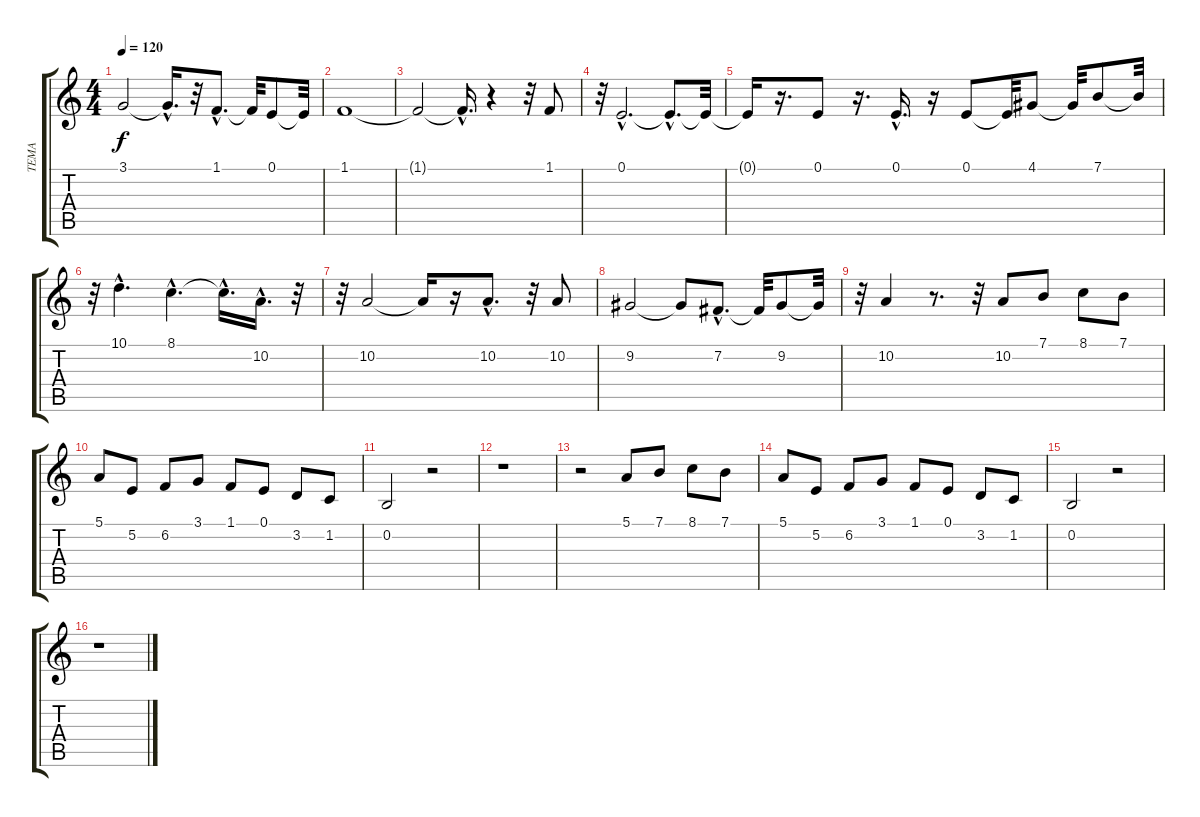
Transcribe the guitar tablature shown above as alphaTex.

\track ("ТЕМА" "ТЕМА") {instrument voiceoohs}
\staff {score tabs}
\tuning (E4 B3 G3 D3 A2 E2) {hide}
\ts (4 4)
\tempo 120
\clef g2
\ks c
3.1.2{dy f} 3.1{hac t}.16{d} r.32 1.1{hac}.8{d} 1.1{t}.32 0.1.8 0.1{t}.32 |
1.1.1 |
1.1{t}.2 1.1{hac t}.16{d} r.4 r.32 1.1.8 |
r.32 0.1{hac}.2{d} 0.1{hac t}.8{d} 0.1{t}.32 |
0.1{t}.16 r.16{d} 0.1.8 r.16{d} 0.1{hac}.16{d} r.16 0.1.8 0.1{t}.32 4.1.8 4.1{t}.32 7.1.8 7.1{t}.32 |
r.32 10.1{hac}.4{d} 8.1{hac}.4{d} 8.1{hac t}.16{d} 10.2{hac}.16{d} r.32 |
r.32 10.2.2 10.2{t}.16 r.16 10.2{hac}.8{d} r.32 10.2.8 |
9.2.2 9.2{t}.8 7.2{hac}.8{d} 7.2{t}.32 9.2.8 9.2{t}.32 |
r.32 10.2.4 r.8{d} r.32 10.2.8 7.1.8 8.1.8 7.1.8 |
5.1.8 5.2.8 6.2.8 3.1.8 1.1.8 0.1.8 3.2.8 1.2.8 |
0.2.2 r.2 |
r.1 |
r.2 5.1.8 7.1.8 8.1.8 7.1.8 |
5.1.8 5.2.8 6.2.8 3.1.8 1.1.8 0.1.8 3.2.8 1.2.8 |
0.2.2 r.2 |
r.1
